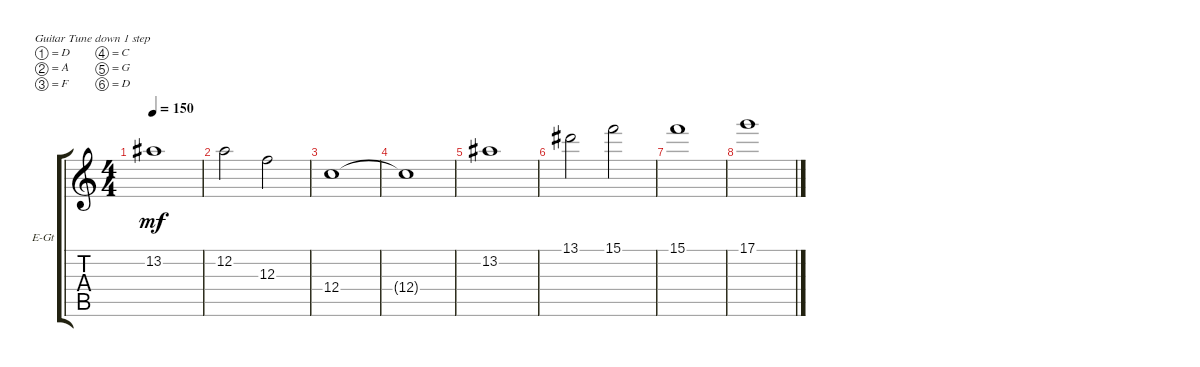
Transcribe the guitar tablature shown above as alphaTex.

\bracketExtendMode groupsimilarinstruments
\firstSystemTrackNameOrientation horizontal
\otherSystemsTrackNameOrientation horizontal
\track ("Electric Guitar 2" "E-Gt") {instrument distortionguitar}
\staff {score tabs}
\tuning (D4 A3 F3 C3 G2 D2)
\ts (4 4)
\tempo 150
\clef g2
\ks c
13.2.1{dy mf} |
12.2.2 12.3.2 |
12.4.1 |
12.4{t}.1 |
13.2.1 |
13.1.2 15.1.2 |
15.1.1 |
17.1.1
